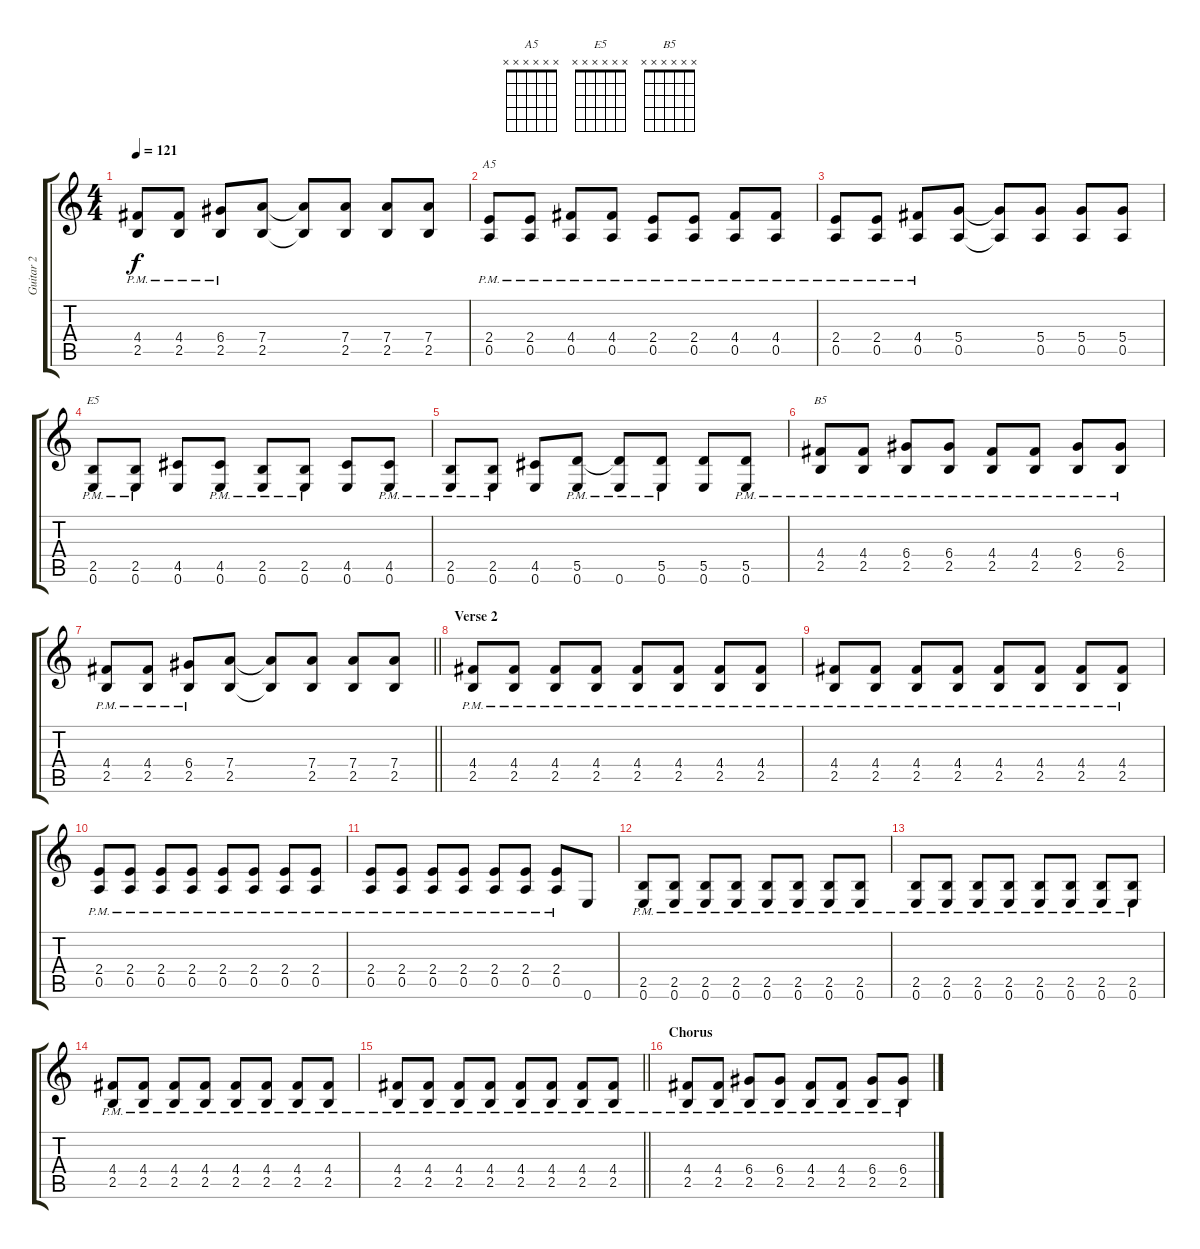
\track ("Guitar 2" "Guitar 2") {instrument electricguitarclean}
\staff {score tabs}
\tuning (E4 B3 G3 D3 A2 E2) {hide}
\chord ("A5" x x x x x x)
\chord ("E5" x x x x x x)
\chord ("B5" x x x x x x)
\ts (4 4)
\tempo 121
\clef g2
\ks c
(4.4{pm} 2.5{pm}).8{dy f} (4.4{pm} 2.5{pm}).8 (6.4{pm} 2.5{pm}).8 (7.4 2.5).8 (7.4{t} 2.5{t}).8 (7.4 2.5).8 (7.4 2.5).8 (7.4 2.5).8 |
(2.4{pm} 0.5{pm}).8{ch "A5"} (2.4{pm} 0.5{pm}).8 (4.4{pm} 0.5{pm}).8 (4.4{pm} 0.5{pm}).8 (2.4{pm} 0.5{pm}).8 (2.4{pm} 0.5{pm}).8 (4.4{pm} 0.5{pm}).8 (4.4{pm} 0.5{pm}).8 |
(2.4{pm} 0.5{pm}).8 (2.4{pm} 0.5{pm}).8 (4.4{pm} 0.5{pm}).8 (5.4 0.5).8 (5.4{t} 0.5{t}).8 (5.4 0.5).8 (5.4 0.5).8 (5.4 0.5).8 |
(2.5{pm} 0.6{pm}).8{ch "E5"} (2.5{pm} 0.6{pm}).8 (4.5 0.6).8 (4.5{pm} 0.6{pm}).8 (2.5{pm} 0.6{pm}).8 (2.5{pm} 0.6{pm}).8 (4.5 0.6).8 (4.5{pm} 0.6{pm}).8 |
(2.5{pm} 0.6{pm}).8 (2.5{pm} 0.6{pm}).8 (4.5 0.6).8 (5.5{pm} 0.6{pm}).8 (5.5{pm t} 0.6{pm}).8 (5.5{pm} 0.6{pm}).8 (5.5 0.6).8 (5.5{pm} 0.6{pm}).8 |
(4.4{pm} 2.5{pm}).8{ch "B5"} (4.4{pm} 2.5{pm}).8 (6.4{pm} 2.5{pm}).8 (6.4{pm} 2.5{pm}).8 (4.4{pm} 2.5{pm}).8 (4.4{pm} 2.5{pm}).8 (6.4{pm} 2.5{pm}).8 (6.4{pm} 2.5{pm}).8 |
\barLineRight lightlight
(4.4{pm} 2.5{pm}).8 (4.4{pm} 2.5{pm}).8 (6.4{pm} 2.5{pm}).8 (7.4 2.5).8 (7.4{t} 2.5{t}).8 (7.4 2.5).8 (7.4 2.5).8 (7.4 2.5).8 |
\section ("" "Verse 2")
(4.4{pm} 2.5{pm}).8 (4.4{pm} 2.5{pm}).8 (4.4{pm} 2.5{pm}).8 (4.4{pm} 2.5{pm}).8 (4.4{pm} 2.5{pm}).8 (4.4{pm} 2.5{pm}).8 (4.4{pm} 2.5{pm}).8 (4.4{pm} 2.5{pm}).8 |
(4.4{pm} 2.5{pm}).8 (4.4{pm} 2.5{pm}).8 (4.4{pm} 2.5{pm}).8 (4.4{pm} 2.5{pm}).8 (4.4{pm} 2.5{pm}).8 (4.4{pm} 2.5{pm}).8 (4.4{pm} 2.5{pm}).8 (4.4{pm} 2.5{pm}).8 |
(2.4{pm} 0.5{pm}).8 (2.4{pm} 0.5{pm}).8 (2.4{pm} 0.5{pm}).8 (2.4{pm} 0.5{pm}).8 (2.4{pm} 0.5{pm}).8 (2.4{pm} 0.5{pm}).8 (2.4{pm} 0.5{pm}).8 (2.4{pm} 0.5{pm}).8 |
(2.4{pm} 0.5{pm}).8 (2.4{pm} 0.5{pm}).8 (2.4{pm} 0.5{pm}).8 (2.4{pm} 0.5{pm}).8 (2.4{pm} 0.5{pm}).8 (2.4{pm} 0.5{pm}).8 (2.4{pm} 0.5{pm}).8 0.6.8 |
(2.5{pm} 0.6{pm}).8 (2.5{pm} 0.6{pm}).8 (2.5{pm} 0.6{pm}).8 (2.5{pm} 0.6{pm}).8 (2.5{pm} 0.6{pm}).8 (2.5{pm} 0.6{pm}).8 (2.5{pm} 0.6{pm}).8 (2.5{pm} 0.6{pm}).8 |
(2.5{pm} 0.6{pm}).8 (2.5{pm} 0.6{pm}).8 (2.5{pm} 0.6{pm}).8 (2.5{pm} 0.6{pm}).8 (2.5{pm} 0.6{pm}).8 (2.5{pm} 0.6{pm}).8 (2.5{pm} 0.6{pm}).8 (2.5{pm} 0.6{pm}).8 |
(4.4{pm} 2.5{pm}).8 (4.4{pm} 2.5{pm}).8 (4.4{pm} 2.5{pm}).8 (4.4{pm} 2.5{pm}).8 (4.4{pm} 2.5{pm}).8 (4.4{pm} 2.5{pm}).8 (4.4{pm} 2.5{pm}).8 (4.4{pm} 2.5{pm}).8 |
\barLineRight lightlight
(4.4{pm} 2.5{pm}).8 (4.4{pm} 2.5{pm}).8 (4.4{pm} 2.5{pm}).8 (4.4{pm} 2.5{pm}).8 (4.4{pm} 2.5{pm}).8 (4.4{pm} 2.5{pm}).8 (4.4{pm} 2.5{pm}).8 (4.4{pm} 2.5{pm}).8 |
\section ("" "Chorus")
(4.4{pm} 2.5{pm}).8 (4.4{pm} 2.5{pm}).8 (6.4{pm} 2.5{pm}).8 (6.4{pm} 2.5{pm}).8 (4.4{pm} 2.5{pm}).8 (4.4{pm} 2.5{pm}).8 (6.4{pm} 2.5{pm}).8 (6.4{pm} 2.5{pm}).8
